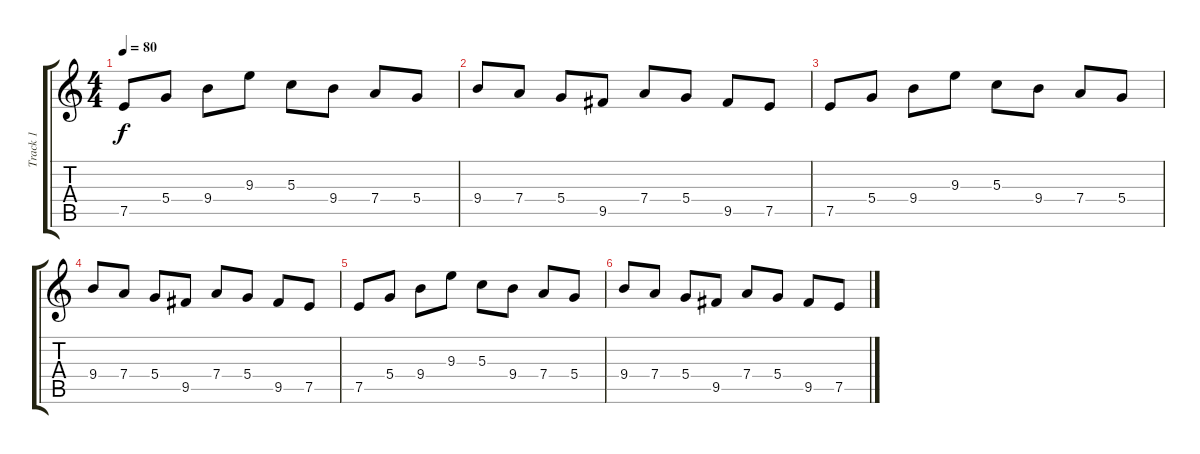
\track ("Track 1" "Track 1") {instrument distortionguitar}
\staff {score tabs}
\tuning (E4 B3 G3 D3 A2 E2) {hide}
\ts (4 4)
\tempo 80
\clef g2
\ks c
7.5.8{dy f} 5.4.8 9.4.8 9.3.8 5.3.8 9.4.8 7.4.8 5.4.8 |
9.4.8 7.4.8 5.4.8 9.5.8 7.4.8 5.4.8 9.5.8 7.5.8 |
7.5.8 5.4.8 9.4.8 9.3.8 5.3.8 9.4.8 7.4.8 5.4.8 |
9.4.8 7.4.8 5.4.8 9.5.8 7.4.8 5.4.8 9.5.8 7.5.8 |
7.5.8 5.4.8 9.4.8 9.3.8 5.3.8 9.4.8 7.4.8 5.4.8 |
9.4.8 7.4.8 5.4.8 9.5.8 7.4.8 5.4.8 9.5.8 7.5.8
